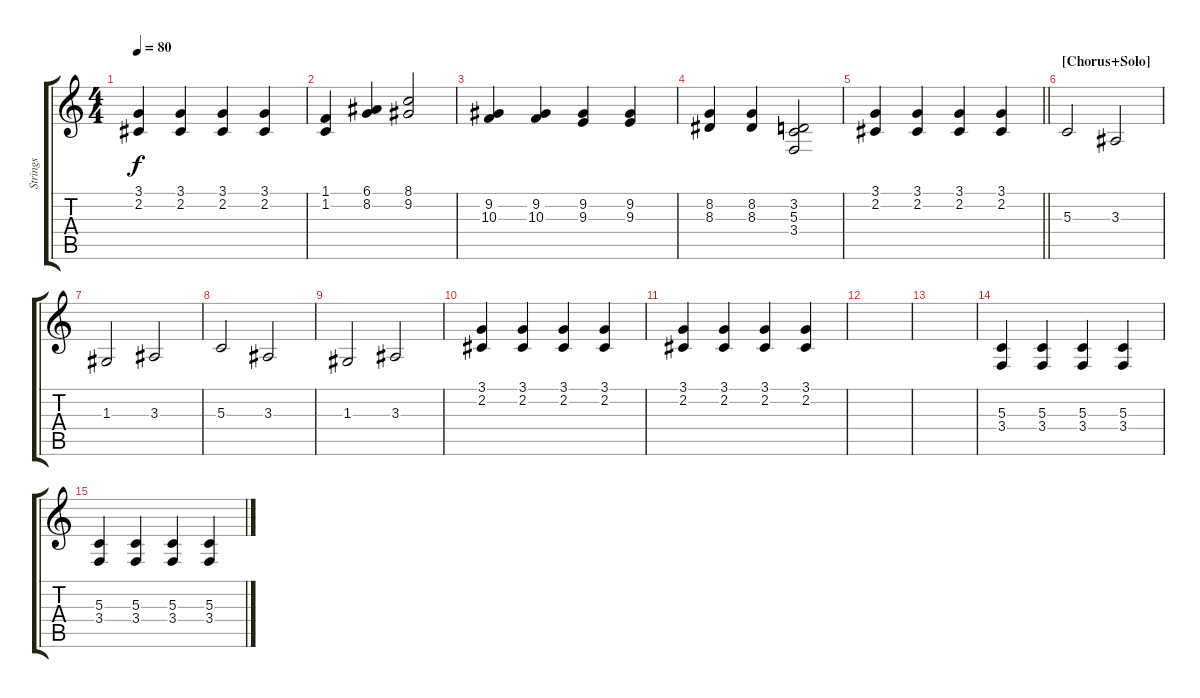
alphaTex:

\track ("Strings" "Strings") {instrument synthstrings1}
\staff {score tabs}
\tuning (E4 B3 G3 D3 A2 E2) {hide}
\ts (4 4)
\tempo 80
\clef g2
\ks c
(3.1 2.2).4{dy f} (3.1 2.2).4 (3.1 2.2).4 (3.1 2.2).4 |
(1.1 1.2).4 (6.1 8.2).4 (8.1 9.2).2 |
(9.2 10.3).4 (9.2 10.3).4 (9.2 9.3).4 (9.2 9.3).4 |
(8.2 8.3).4 (8.2 8.3).4 (3.2 5.3 3.4).2 |
\barLineRight lightlight
(3.1 2.2).4 (3.1 2.2).4 (3.1 2.2).4 (3.1 2.2).4 |
\section ("" "[Chorus+Solo]")
5.3.2 3.3.2 |
1.3.2 3.3.2 |
5.3.2 3.3.2 |
1.3.2 3.3.2 |
(3.1 2.2).4 (3.1 2.2).4 (3.1 2.2).4 (3.1 2.2).4 |
(3.1 2.2).4 (3.1 2.2).4 (3.1 2.2).4 (3.1 2.2).4 |
|
|
(5.3 3.4).4 (5.3 3.4).4 (5.3 3.4).4 (5.3 3.4).4 |
(5.3 3.4).4 (5.3 3.4).4 (5.3 3.4).4 (5.3 3.4).4
